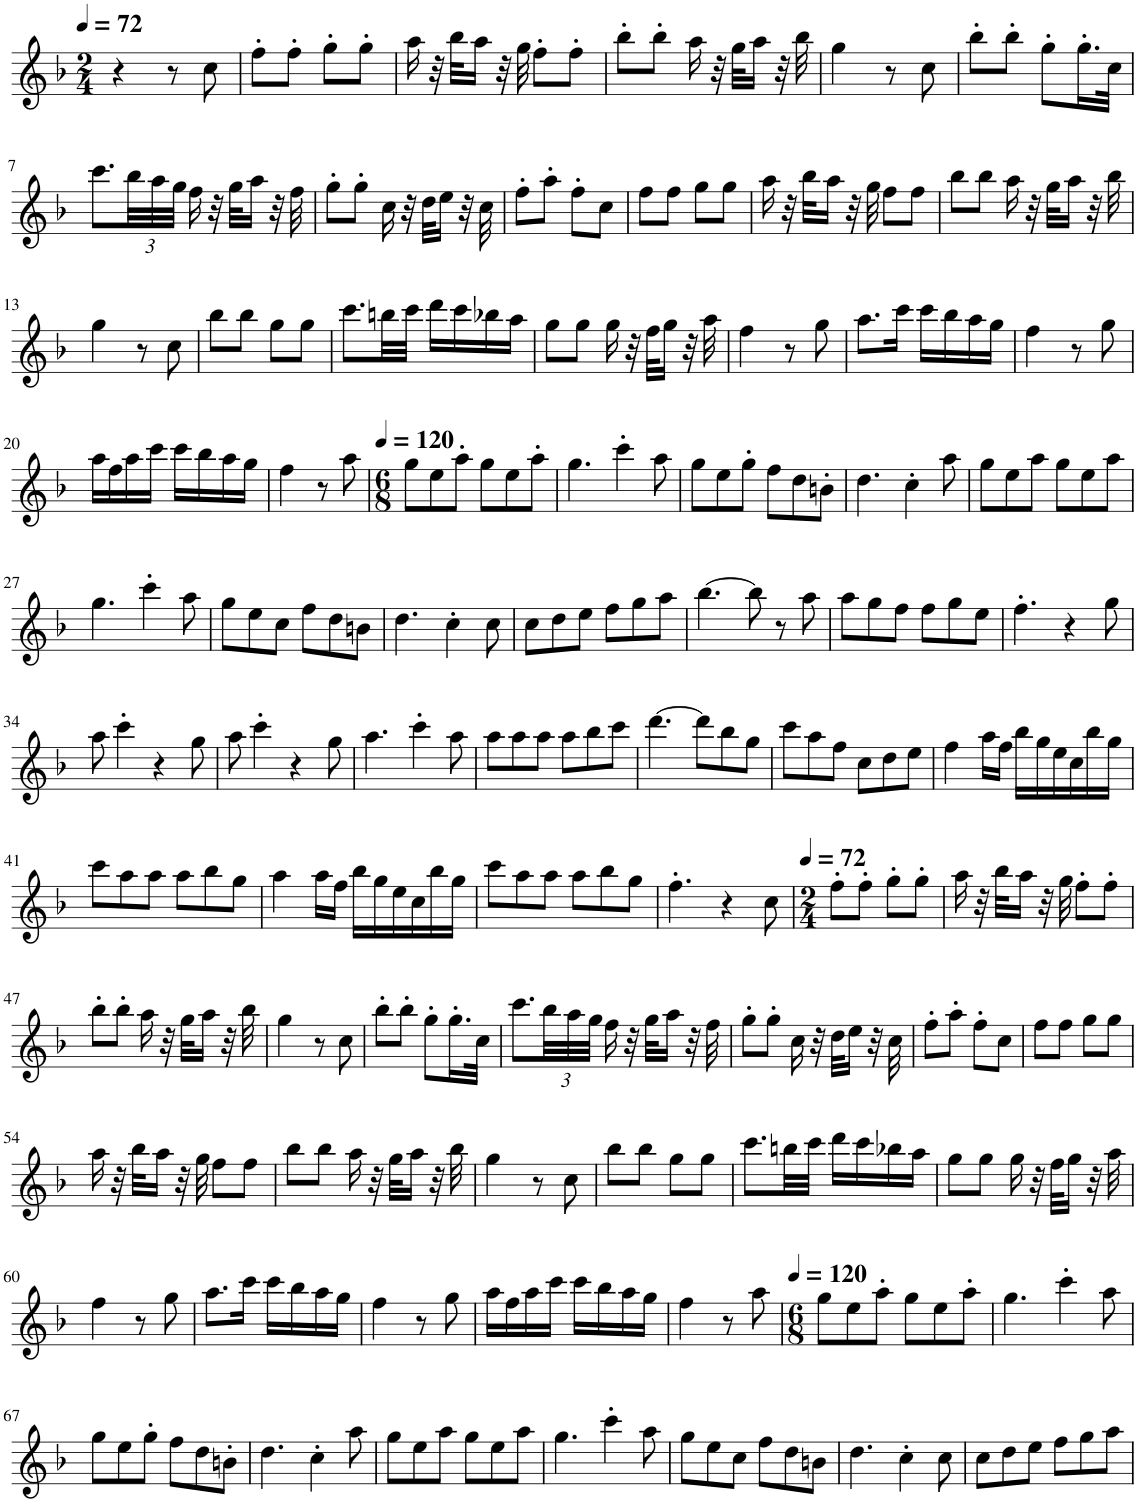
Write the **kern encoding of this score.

**kern
*part1
*staff1
*I"Flute
*I'Fl.
*clefG2
*k[b-]
*M2/4
*MM72
=1
4r
8r
8cc\
=2
8ff'\L
8ff'\J
8gg'\L
8gg'\J
=3
16aa\
32r
32bb-\KLL
16aa\JJ
32r
32gg\
8ff'\L
8ff'\J
=4
8bb-'\L
8bb-'\J
16aa\
32r
32gg\KLL
16aa\JJ
32r
32bb-\
=5
4gg\
8r
8cc\
=6
8bb-'\L
8bb-'\J
8gg'\L
16.gg'\L
32cc\JJk
!!LO:LB:g=z
=7
8.ccc\L
*Xbrackettup
48bb-\LL
48aa\
48gg\JJJ
16ff\
32r
32gg\KLL
16aa\JJ
32r
32ff\
=8
8gg'\L
8gg'\J
16cc\
32r
32dd\KLL
16ee\JJ
32r
32cc\
=9
8ff'\L
8aa'\J
8ff'\L
8cc\J
=10
8ff\L
8ff\J
8gg\L
8gg\J
=11
16aa\
32r
32bb-\KLL
16aa\JJ
32r
32gg\
8ff\L
8ff\J
=12
8bb-\L
8bb-\J
16aa\
32r
32gg\KLL
16aa\JJ
32r
32bb-\
!!LO:LB:g=z
=13
4gg\
8r
8cc\
=14
8bb-\L
8bb-\J
8gg\L
8gg\J
=15
8.ccc\L
32bbn\LL
32ccc\JJJ
16ddd\LL
16ccc\
16bb-X\
16aa\JJ
=16
8gg\L
8gg\J
16gg\
32r
32ff\KLL
16gg\JJ
32r
32aa\
=17
4ff\
8r
8gg\
=18
8.aa\L
16ccc\Jk
16ccc\LL
16bb-\
16aa\
16gg\JJ
=19
4ff\
8r
8gg\
!!LO:LB:g=z
=20
16aa\LL
16ff\
16aa\
16ccc\JJ
16ccc\LL
16bb-\
16aa\
16gg\JJ
=21
4ff\
8r
8aa\
=22
*M6/8
*MM120
8gg\L
8ee\
8aa'\J
8gg\L
8ee\
8aa'\J
=23
4.gg\
4ccc'\
8aa\
=24
8gg\L
8ee\
8gg'\J
8ff\L
8dd\
8bn'\J
=25
4.dd\
4cc'\
8aa\
=26
8gg\L
8ee\
8aa\J
8gg\L
8ee\
8aa\J
!!LO:LB:g=z
=27
4.gg\
4ccc'\
8aa\
=28
8gg\L
8ee\
8cc\J
8ff\L
8dd\
8bn\J
=29
4.dd\
4cc'\
8cc\
=30
8cc\L
8dd\
8ee\J
8ff\L
8gg\
8aa\J
=31
[4.bb-\
8bb-\]
8r
8aa\
=32
8aa\L
8gg\
8ff\J
8ff\L
8gg\
8ee\J
=33
4.ff'\
4r
8gg\
!!LO:LB:g=z
=34
8aa\
4ccc'\
4r
8gg\
=35
8aa\
4ccc'\
4r
8gg\
=36
4.aa\
4ccc'\
8aa\
=37
8aa\L
8aa\
8aa\J
8aa\L
8bb-\
8ccc\J
=38
[4.ddd\
8ddd\L]
8bb-\
8gg\J
=39
8ccc\L
8aa\
8ff\J
8cc\L
8dd\
8ee\J
=40
4ff\
16aa\LL
16ff\JJ
16bb-\LL
16gg\
16ee\
16cc\
16bb-\
16gg\JJ
!!LO:LB:g=z
=41
8ccc\L
8aa\
8aa\J
8aa\L
8bb-\
8gg\J
=42
4aa\
16aa\LL
16ff\JJ
16bb-\LL
16gg\
16ee\
16cc\
16bb-\
16gg\JJ
=43
8ccc\L
8aa\
8aa\J
8aa\L
8bb-\
8gg\J
=44
4.ff'\
4r
8cc\
=45
*M2/4
*MM72
8ff'\L
8ff'\J
8gg'\L
8gg'\J
=46
16aa\
32r
32bb-\KLL
16aa\JJ
32r
32gg\
8ff'\L
8ff'\J
!!LO:LB:g=z
=47
8bb-'\L
8bb-'\J
16aa\
32r
32gg\KLL
16aa\JJ
32r
32bb-\
=48
4gg\
8r
8cc\
=49
8bb-'\L
8bb-'\J
8gg'\L
16.gg'\L
32cc\JJk
=50
8.ccc\L
48bb-\LL
48aa\
48gg\JJJ
16ff\
32r
32gg\KLL
16aa\JJ
32r
32ff\
=51
8gg'\L
8gg'\J
16cc\
32r
32dd\KLL
16ee\JJ
32r
32cc\
=52
8ff'\L
8aa'\J
8ff'\L
8cc\J
=53
8ff\L
8ff\J
8gg\L
8gg\J
!!LO:LB:g=z
=54
16aa\
32r
32bb-\KLL
16aa\JJ
32r
32gg\
8ff\L
8ff\J
=55
8bb-\L
8bb-\J
16aa\
32r
32gg\KLL
16aa\JJ
32r
32bb-\
=56
4gg\
8r
8cc\
=57
8bb-\L
8bb-\J
8gg\L
8gg\J
=58
8.ccc\L
32bbn\LL
32ccc\JJJ
16ddd\LL
16ccc\
16bb-X\
16aa\JJ
=59
8gg\L
8gg\J
16gg\
32r
32ff\KLL
16gg\JJ
32r
32aa\
!!LO:LB:g=z
=60
4ff\
8r
8gg\
=61
8.aa\L
16ccc\Jk
16ccc\LL
16bb-\
16aa\
16gg\JJ
=62
4ff\
8r
8gg\
=63
16aa\LL
16ff\
16aa\
16ccc\JJ
16ccc\LL
16bb-\
16aa\
16gg\JJ
=64
4ff\
8r
8aa\
=65
*M6/8
*MM120
8gg\L
8ee\
8aa'\J
8gg\L
8ee\
8aa'\J
=66
4.gg\
4ccc'\
8aa\
!!LO:LB:g=z
=67
8gg\L
8ee\
8gg'\J
8ff\L
8dd\
8bn'\J
=68
4.dd\
4cc'\
8aa\
=69
8gg\L
8ee\
8aa\J
8gg\L
8ee\
8aa\J
=70
4.gg\
4ccc'\
8aa\
=71
8gg\L
8ee\
8cc\J
8ff\L
8dd\
8bn\J
=72
4.dd\
4cc'\
8cc\
=73
8cc\L
8dd\
8ee\J
8ff\L
8gg\
8aa\J
=
*-
